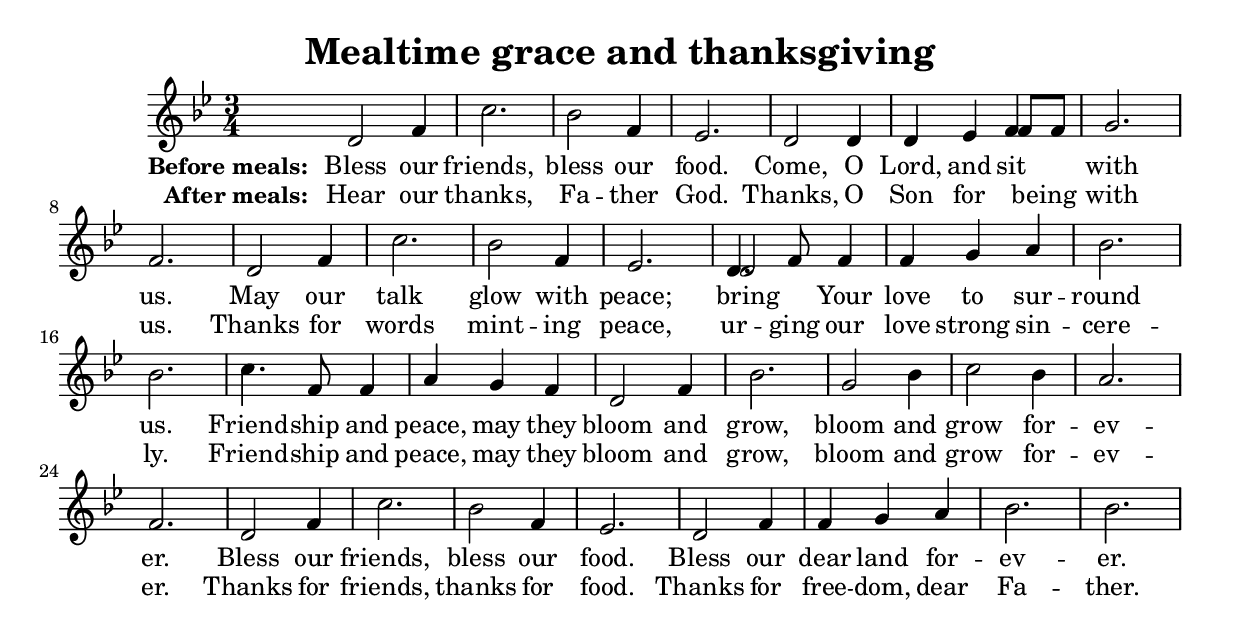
\version "2.5.0"
\include "english.ly"

\header {
  title = "Mealtime grace and thanksgiving"
}

melody = \relative {
  \time 3/4
  \key bf \major
  d2 f4  c'2.  bf2 f4  ef2. |
    d2 d4  d ef 
	<< \context Voice = "top1" { f4 } \\ \context Voice = "bot1" { f8 f } >>
	g2.  f  |
  d2 f4  c'2.  bf2 f4  ef2. |
    << \context Voice = "bot2" { d4. f8 } \\ \context Voice = "top2" { d2 } >> 
	f4  f g a  bf2. bf |
  c4. f,8 f4  a g f  d2 f4  bf2. |
    g2 bf4  c2 bf4  a2.  f  |
  d2 f4  c'2.  bf2 f4  ef2.  |
    d2 f4  f g a  bf2. bf
}

\score {
  \new Staff {
  <<
    \context Voice = "mainmelody" { \melody }
    \lyricsto "mainmelody" \new Lyrics {
      \set stanza = "Before meals: "
      Bless our friends, bless our food.
      Come, O Lord, 
	\set associatedVoice = "top1"
	and 
	\set associatedVoice = "mainmelody"
	sit with us.
      May our talk glow with 
	\set associatedVoice = "top2"
	peace;
	\set associatedVoice = "mainmelody"
      bring Your love to sur -- round us.
      Friend -- ship and peace, may they bloom and grow,
      bloom and grow for -- ev -- er.
      Bless our friends, bless our food.
      Bless our dear land for -- ev -- er.
    }
    \lyricsto "mainmelody" \new Lyrics {
      \set stanza = "After meals: "
      Hear our thanks, Fa -- ther God.
      Thanks, O Son 
        \set associatedVoice = "bot1"
        for be -- 
        \set associatedVoice = "mainmelody"
	ing with us.
      Thanks for words mint -- ing 
        \set associatedVoice = "bot2"
	peace,
      ur -- 
        \set associatedVoice = "mainmelody"
	ging our love strong sin -- cere -- ly.
      Friend -- ship and peace, may they bloom and grow,
      bloom and grow for -- ev -- er.
      Thanks for friends, thanks for food.
      Thanks for free -- dom, dear Fa -- ther.
    }
  >>
  }
}
